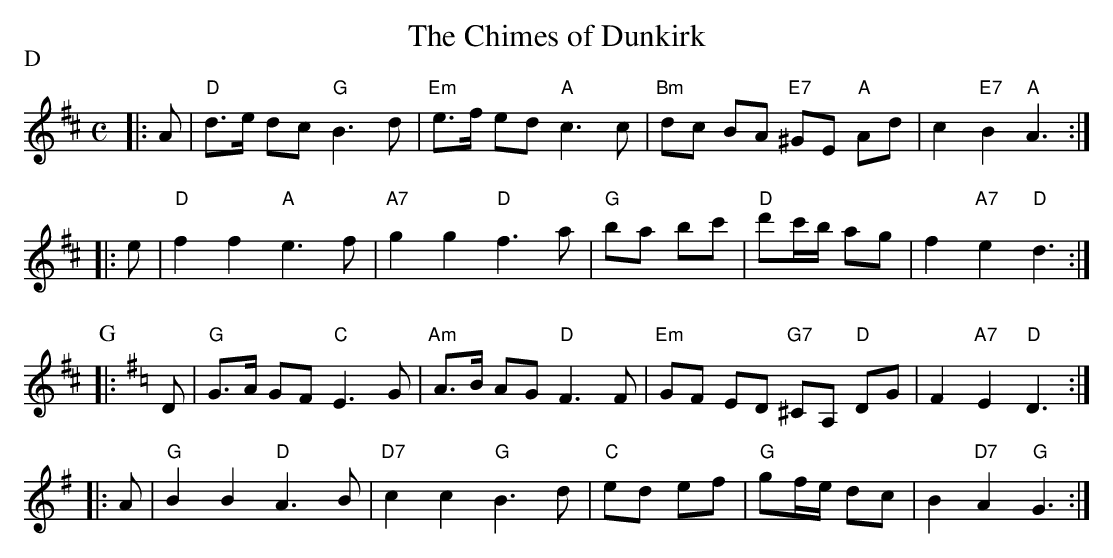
X:1
T: The Chimes of Dunkirk
M: C
L: 1/8
P: D
K: D
|: A | "D"d>e dc "G"B3 d | "Em"e>f ed "A"c3 c | "Bm"dc BA "E7"^GE "A"Ad | c2 "E7"B2 "A"A3 :|
|: e | "D"f2 f2  "A"e3 f | "A7"g2 g2 "D"f3 a | "G"ba bc' | "D"d'c'/b/ ag | f2 "A7"e2 "D"d3 :|
P: G
K: G
|: D | "G"G>A GF "C"E3 G | "Am"A>B AG "D"F3 F | "Em"GF ED "G7"^CA, "D"DG | F2 "A7"E2 "D"D3 :|
|: A | "G"B2 B2  "D"A3 B | "D7"c2 c2 "G"B3 d | "C"ed ef | "G"gf/e/ dc | B2 "D7"A2 "G"G3 :|
